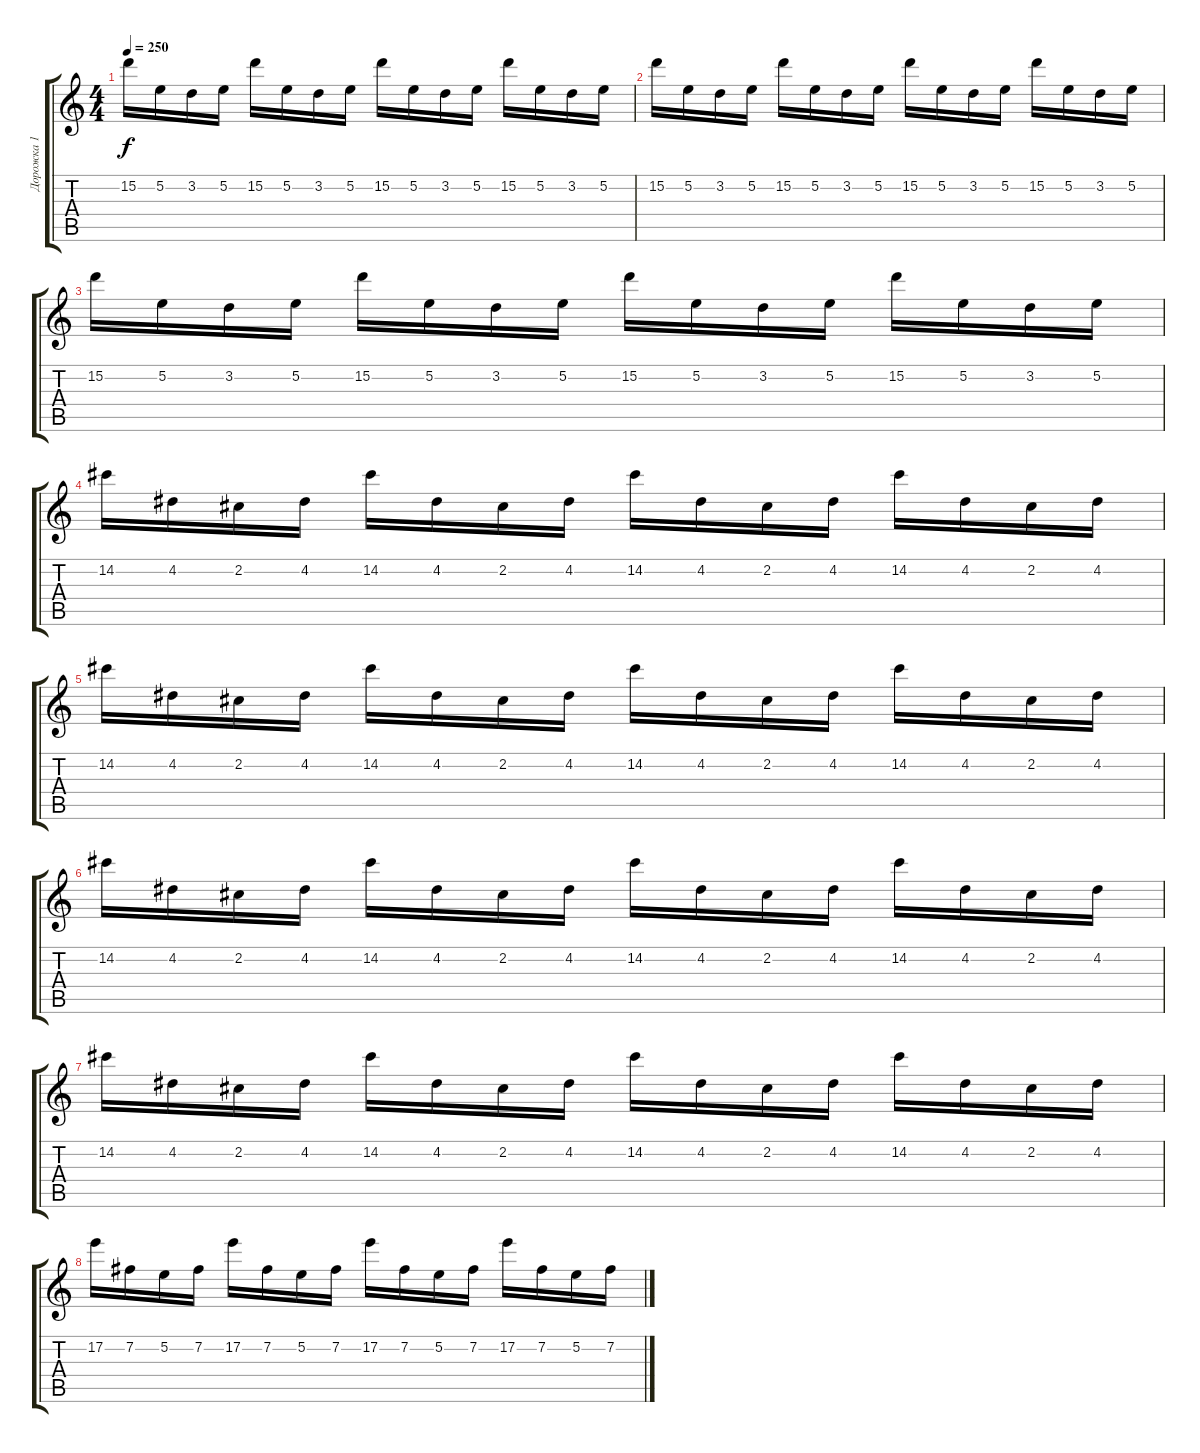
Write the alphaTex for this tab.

\track ("Дорожка 1" "Дорожка 1") {instrument distortionguitar}
\staff {score tabs}
\tuning (E4 B3 G3 D3 A2 D2) {hide}
\ts (4 4)
\tempo 250
\clef g2
\ks c
15.2.16{dy f instrument distortionguitar} 5.2.16 3.2.16 5.2.16 15.2.16 5.2.16 3.2.16 5.2.16 15.2.16 5.2.16 3.2.16 5.2.16 15.2.16 5.2.16 3.2.16 5.2.16 |
15.2.16{instrument distortionguitar} 5.2.16 3.2.16 5.2.16 15.2.16 5.2.16 3.2.16 5.2.16 15.2.16 5.2.16 3.2.16 5.2.16 15.2.16 5.2.16 3.2.16 5.2.16 |
15.2.16{instrument distortionguitar} 5.2.16 3.2.16 5.2.16 15.2.16 5.2.16 3.2.16 5.2.16 15.2.16 5.2.16 3.2.16 5.2.16 15.2.16 5.2.16 3.2.16 5.2.16 |
14.2.16 4.2.16 2.2.16 4.2.16 14.2.16 4.2.16 2.2.16 4.2.16 14.2.16 4.2.16 2.2.16 4.2.16 14.2.16 4.2.16 2.2.16 4.2.16 |
14.2.16 4.2.16 2.2.16 4.2.16 14.2.16 4.2.16 2.2.16 4.2.16 14.2.16 4.2.16 2.2.16 4.2.16 14.2.16 4.2.16 2.2.16 4.2.16 |
14.2.16 4.2.16 2.2.16 4.2.16 14.2.16 4.2.16 2.2.16 4.2.16 14.2.16 4.2.16 2.2.16 4.2.16 14.2.16 4.2.16 2.2.16 4.2.16 |
14.2.16 4.2.16 2.2.16 4.2.16 14.2.16 4.2.16 2.2.16 4.2.16 14.2.16 4.2.16 2.2.16 4.2.16 14.2.16 4.2.16 2.2.16 4.2.16 |
17.2.16 7.2.16 5.2.16 7.2.16 17.2.16 7.2.16 5.2.16 7.2.16 17.2.16 7.2.16 5.2.16 7.2.16 17.2.16 7.2.16 5.2.16 7.2.16
